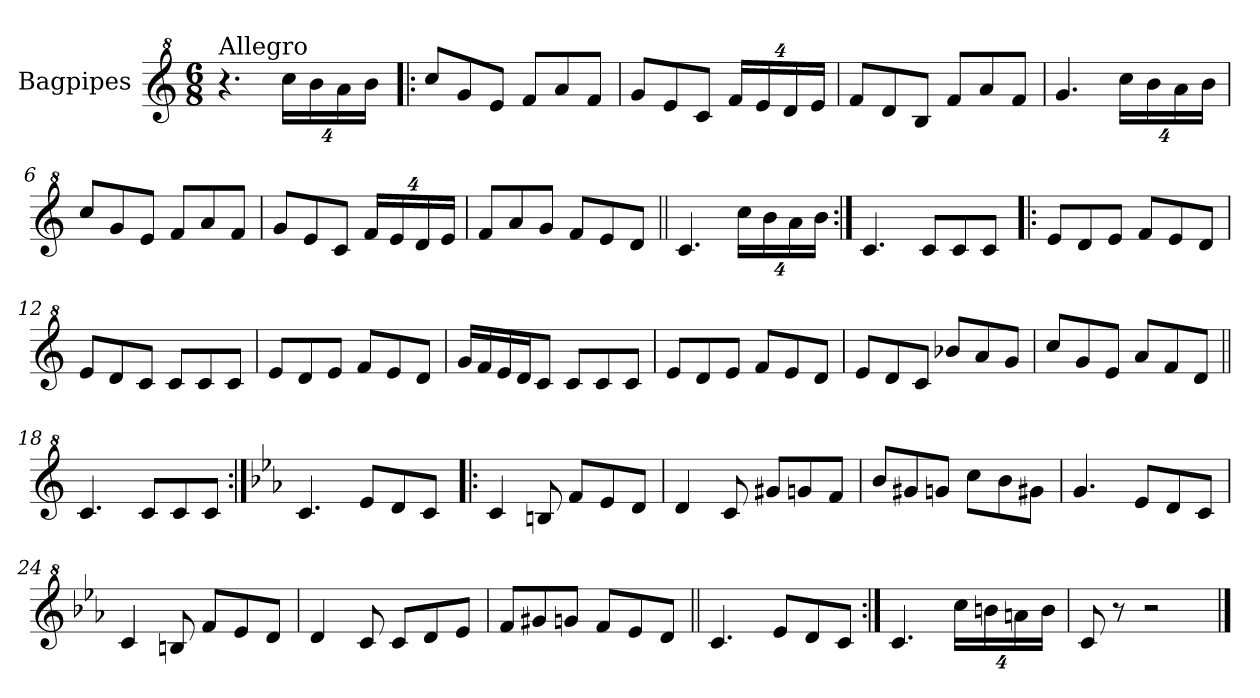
**kern
*part1
*staff1
*I"Bagpipes
*I'Bag
*clefG^2
*k[]
*C:
*M6/8
=1
!LO:TX:a:t=Allegro
4.r
*Xbrackettup
32%3ccc\L
32%3bb\
32%3aa\
32%3bb\J
=2!|:
8ccc/L
8gg/
8ee/J
8ff/L
8aa/
8ff/J
=3
8gg/L
8ee/
8cc/J
32%3ff/L
32%3ee/
32%3dd/
32%3ee/J
=4
8ff/L
8dd/
8b/J
8ff/L
8aa/
8ff/J
=5
4.gg/
32%3ccc\L
32%3bb\
32%3aa\
32%3bb\J
=6
8ccc/L
8gg/
8ee/J
8ff/L
8aa/
8ff/J
=7
8gg/L
8ee/
8cc/J
32%3ff/L
32%3ee/
32%3dd/
32%3ee/J
!!LO:LB:g=z
=8
8ff/L
8aa/
8gg/J
8ff/L
8ee/
8dd/J
=9||
4.cc/
32%3ccc\L
32%3bb\
32%3aa\
32%3bb\J
=10:|!
4.cc/
8cc/L
8cc/
8cc/J
=11!|:
8ee/L
8dd/
8ee/J
8ff/L
8ee/
8dd/J
=12
8ee/L
8dd/
8cc/J
8cc/L
8cc/
8cc/J
=13
8ee/L
8dd/
8ee/J
8ff/L
8ee/
8dd/J
=14
16gg/LL
16ff/
16ee/
16dd/J
8cc/J
8cc/L
8cc/
8cc/J
!!LO:LB:g=z
=15
8ee/L
8dd/
8ee/J
8ff/L
8ee/
8dd/J
=16
8ee/L
8dd/
8cc/J
8bb-X/L
8aa/
8gg/J
=17
8ccc/L
8gg/
8ee/J
8aa/L
8ff/
8dd/J
=18||
4.cc/
8cc/L
8cc/
8cc/J
=19:|!
*k[b-e-a-]
*E-:
4.cc/
8ee-/L
8dd/
8cc/J
=20!|:
4cc/
8bn/
8ff/L
8ee-/
8dd/J
=21
4dd/
8cc/
8gg#X/L
8ggn/
8ff/J
!!LO:LB:g=z
=22
8bb-/L
8gg#X/
8ggn/J
8ccc\L
8bb-\
8gg#X\J
=23
4.gg/
8ee-/L
8dd/
8cc/J
=24
4cc/
8bn/
8ff/L
8ee-/
8dd/J
=25
4dd/
8cc/
8cc/L
8dd/
8ee-/J
=26
8ff/L
8gg#X/
8ggn/J
8ff/L
8ee-/
8dd/J
=27||
4.cc/
8ee-/L
8dd/
8cc/J
=28:|!
4.cc/
32%3ccc\L
32%3bbn\
32%3aan\
32%3bb\J
!!LO:LB:g=z
=29
8cc/
8r
2r
==
*-
